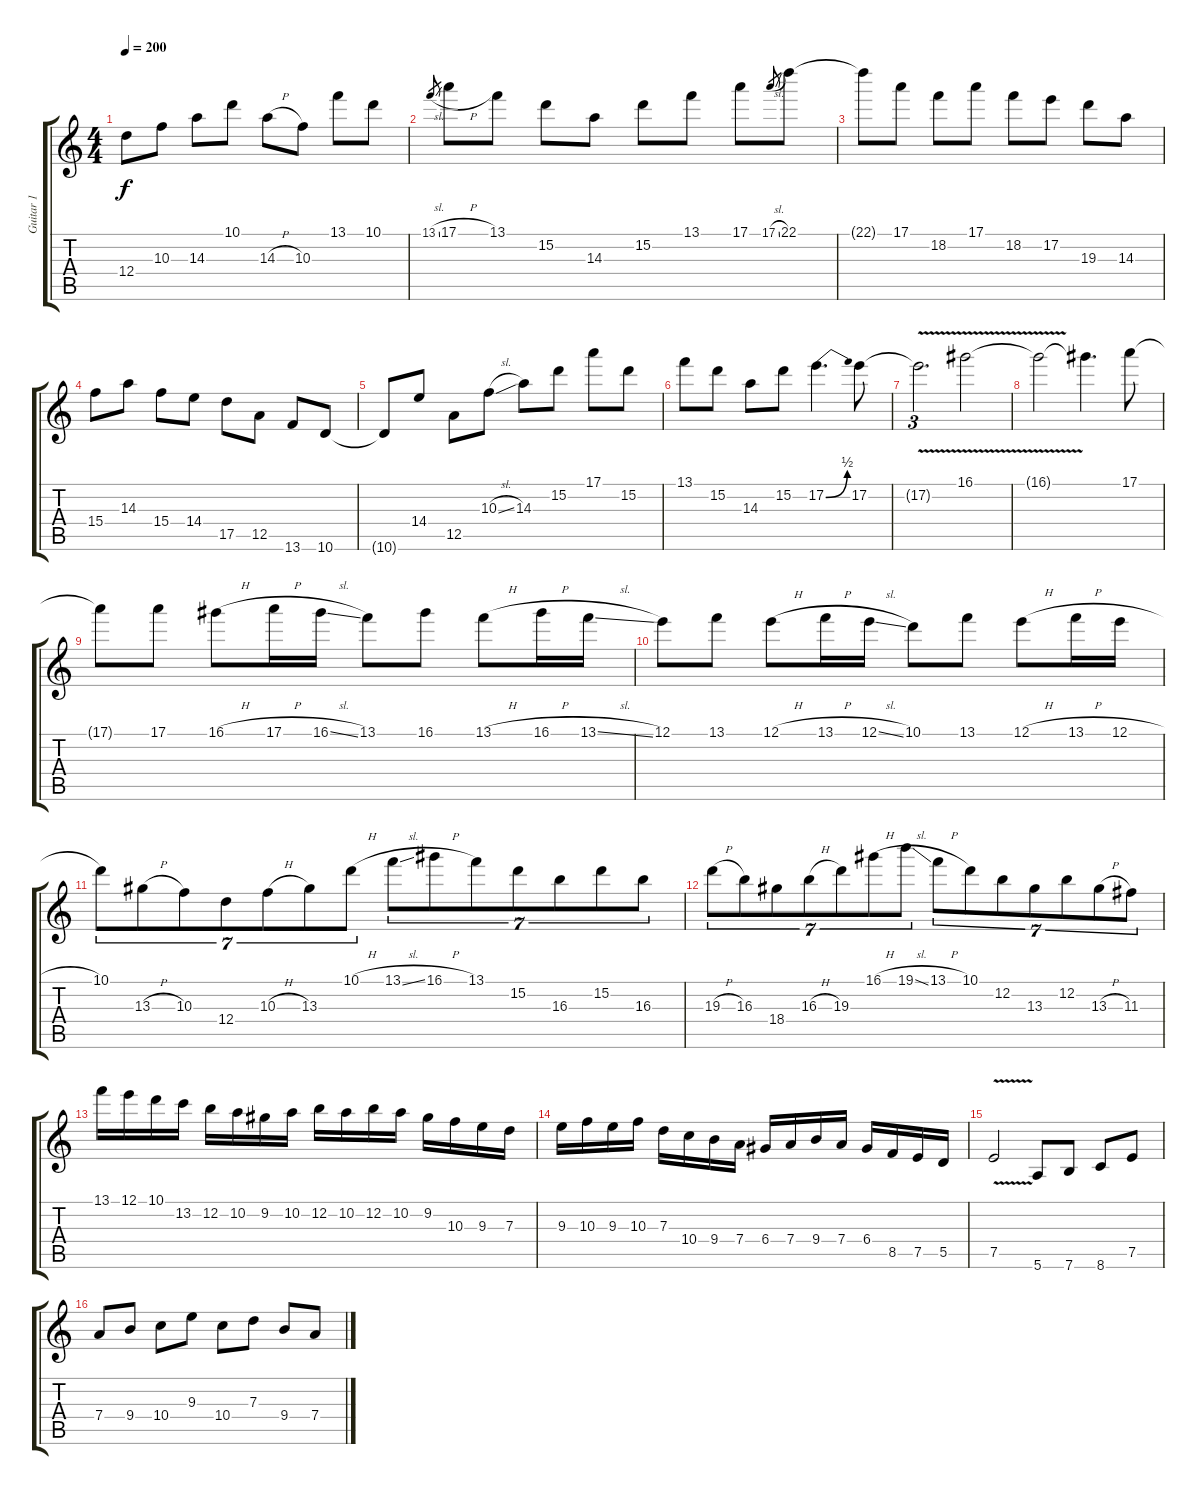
\track ("Guitar 1" "Guitar 1") {instrument distortionguitar}
\staff {score tabs}
\tuning (E4 B3 G3 D3 A2 E2) {hide}
\ts (4 4)
\tempo 200
\clef g2
\ks c
12.4{t}.8{dy f} 10.3.8 14.3.8 10.1.8 14.3{h}.8 10.3.8 13.1.8 10.1.8 |
13.1{sl}.8{gr} 17.1{h}.8 13.1.8 15.2.8 14.3.8 15.2.8 13.1.8 17.1.8 17.1{sl}.8{gr} 22.1.8 |
22.1{t}.8 17.1.8 18.2.8 17.1.8 18.2.8 17.2.8 19.3.8 14.3.8 |
15.4.8 14.3.8 15.4.8 14.4.8 17.5.8 12.5.8 13.6.8 10.6.8 |
10.6{t}.8 14.4.8 12.5.8 10.3{sl}.8 14.3.8 15.2.8 17.1.8 15.2.8 |
13.1.8 15.2.8 14.3.8 15.2.8 17.2{be (bend 0 0 60 2)}.4{d} 17.2.8 |
17.2{v t}.2{d tu (3 2)} 16.1{v}.2 |
16.1{t}.2 16.1{t}.4{d} 17.1.8 |
17.1{t}.8 17.1.8 16.1{h}.8 17.1{h}.16 16.1{sl}.16 13.1.8 16.1.8 13.1{h}.8 16.1{h}.16 13.1{sl}.16 |
12.1.8 13.1.8 12.1{h}.8 13.1{h}.16 12.1{sl}.16 10.1.8 13.1.8 12.1{h}.8 13.1{h}.16 12.1{h}.16 |
10.1.8{tu (7 4)} 13.3{h}.8{tu (7 4)} 10.3.8{tu (7 4)} 12.4.8{tu (7 4)} 10.3{h}.8{tu (7 4)} 13.3.8{tu (7 4)} 10.1{h}.8{tu (7 4)} 13.1{sl}.8{tu (7 4)} 16.1{h}.8{tu (7 4)} 13.1.8{tu (7 4)} 15.2.8{tu (7 4)} 16.3.8{tu (7 4)} 15.2.8{tu (7 4)} 16.3.8{tu (7 4)} |
19.3{h}.8{tu (7 4)} 16.3.8{tu (7 4)} 18.4.8{tu (7 4)} 16.3{h}.8{tu (7 4)} 19.3.8{tu (7 4)} 16.1{h}.8{tu (7 4)} 19.1{sl}.8{tu (7 4)} 13.1{h}.8{tu (7 4)} 10.1.8{tu (7 4)} 12.2.8{tu (7 4)} 13.3.8{tu (7 4)} 12.2.8{tu (7 4)} 13.3{h}.8{tu (7 4)} 11.3.8{tu (7 4)} |
13.1.16 12.1.16 10.1.16 13.2.16 12.2.16 10.2.16 9.2.16 10.2.16 12.2.16 10.2.16 12.2.16 10.2.16 9.2.16 10.3.16 9.3.16 7.3.16 |
9.3.16 10.3.16 9.3.16 10.3.16 7.3.16 10.4.16 9.4.16 7.4.16 6.4.16 7.4.16 9.4.16 7.4.16 6.4.16 8.5.16 7.5.16 5.5.16 |
7.5{v}.2 5.6.8 7.6.8 8.6.8 7.5.8 |
7.4.8 9.4.8 10.4.8 9.3.8 10.4.8 7.3.8 9.4.8 7.4.8
